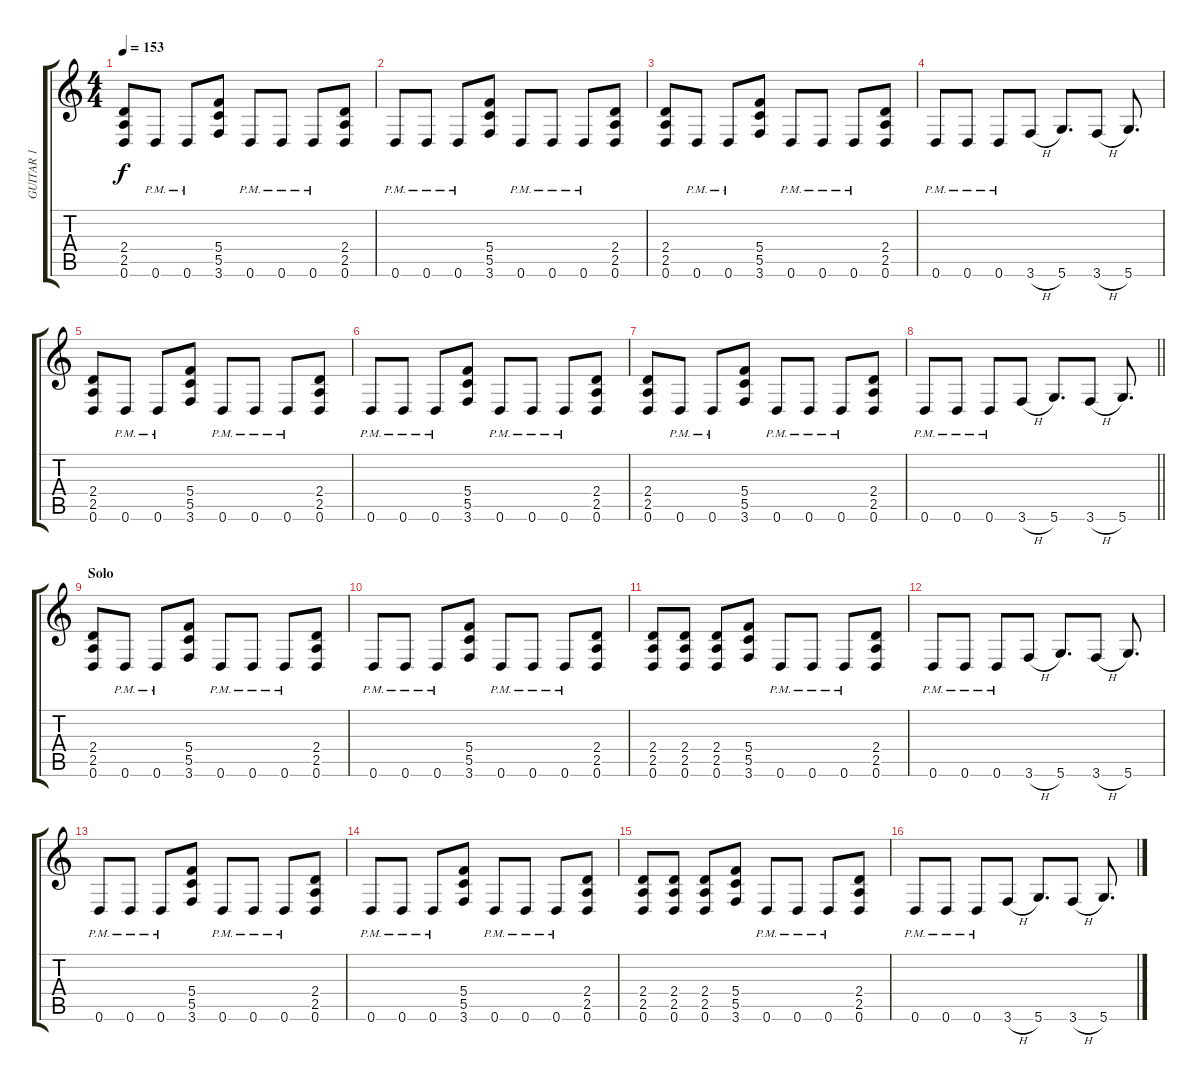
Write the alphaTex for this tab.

\track ("GUITAR 1" "GUITAR 1") {instrument overdrivenguitar}
\staff {score tabs}
\tuning (D4 A3 F3 C3 G2 D2) {hide}
\ts (4 4)
\tempo 153
\clef g2
\ks c
(2.4 2.5 0.6).8{dy f} 0.6{pm}.8 0.6{pm}.8 (5.4 5.5 3.6).8 0.6{pm}.8 0.6{pm}.8 0.6{pm}.8 (2.4 2.5 0.6).8 |
0.6{pm}.8 0.6{pm}.8 0.6{pm}.8 (5.4 5.5 3.6).8 0.6{pm}.8 0.6{pm}.8 0.6{pm}.8 (2.4 2.5 0.6).8 |
(2.4 2.5 0.6).8 0.6{pm}.8 0.6{pm}.8 (5.4 5.5 3.6).8 0.6{pm}.8 0.6{pm}.8 0.6{pm}.8 (2.4 2.5 0.6).8 |
0.6{pm}.8 0.6{pm}.8 0.6{pm}.8 3.6{h}.8 5.6.8{d} 3.6{h}.8 5.6.8{d} |
(2.4 2.5 0.6).8 0.6{pm}.8 0.6{pm}.8 (5.4 5.5 3.6).8 0.6{pm}.8 0.6{pm}.8 0.6{pm}.8 (2.4 2.5 0.6).8 |
0.6{pm}.8 0.6{pm}.8 0.6{pm}.8 (5.4 5.5 3.6).8 0.6{pm}.8 0.6{pm}.8 0.6{pm}.8 (2.4 2.5 0.6).8 |
(2.4 2.5 0.6).8 0.6{pm}.8 0.6{pm}.8 (5.4 5.5 3.6).8 0.6{pm}.8 0.6{pm}.8 0.6{pm}.8 (2.4 2.5 0.6).8 |
\barLineRight lightlight
0.6{pm}.8 0.6{pm}.8 0.6{pm}.8 3.6{h}.8 5.6.8{d} 3.6{h}.8 5.6.8{d} |
\section ("" "Solo")
(2.4 2.5 0.6).8 0.6{pm}.8 0.6{pm}.8 (5.4 5.5 3.6).8 0.6{pm}.8 0.6{pm}.8 0.6{pm}.8 (2.4 2.5 0.6).8 |
0.6{pm}.8 0.6{pm}.8 0.6{pm}.8 (5.4 5.5 3.6).8 0.6{pm}.8 0.6{pm}.8 0.6{pm}.8 (2.4 2.5 0.6).8 |
(2.4 2.5 0.6).8 (2.4 2.5 0.6).8 (2.4 2.5 0.6).8 (5.4 5.5 3.6).8 0.6{pm}.8 0.6{pm}.8 0.6{pm}.8 (2.4 2.5 0.6).8 |
0.6{pm}.8 0.6{pm}.8 0.6{pm}.8 3.6{h}.8 5.6.8{d} 3.6{h}.8 5.6.8{d} |
0.6{pm}.8 0.6{pm}.8 0.6{pm}.8 (5.4 5.5 3.6).8 0.6{pm}.8 0.6{pm}.8 0.6{pm}.8 (2.4 2.5 0.6).8 |
0.6{pm}.8 0.6{pm}.8 0.6{pm}.8 (5.4 5.5 3.6).8 0.6{pm}.8 0.6{pm}.8 0.6{pm}.8 (2.4 2.5 0.6).8 |
(2.4 2.5 0.6).8 (2.4 2.5 0.6).8 (2.4 2.5 0.6).8 (5.4 5.5 3.6).8 0.6{pm}.8 0.6{pm}.8 0.6{pm}.8 (2.4 2.5 0.6).8 |
0.6{pm}.8 0.6{pm}.8 0.6{pm}.8 3.6{h}.8 5.6.8{d} 3.6{h}.8 5.6.8{d}
